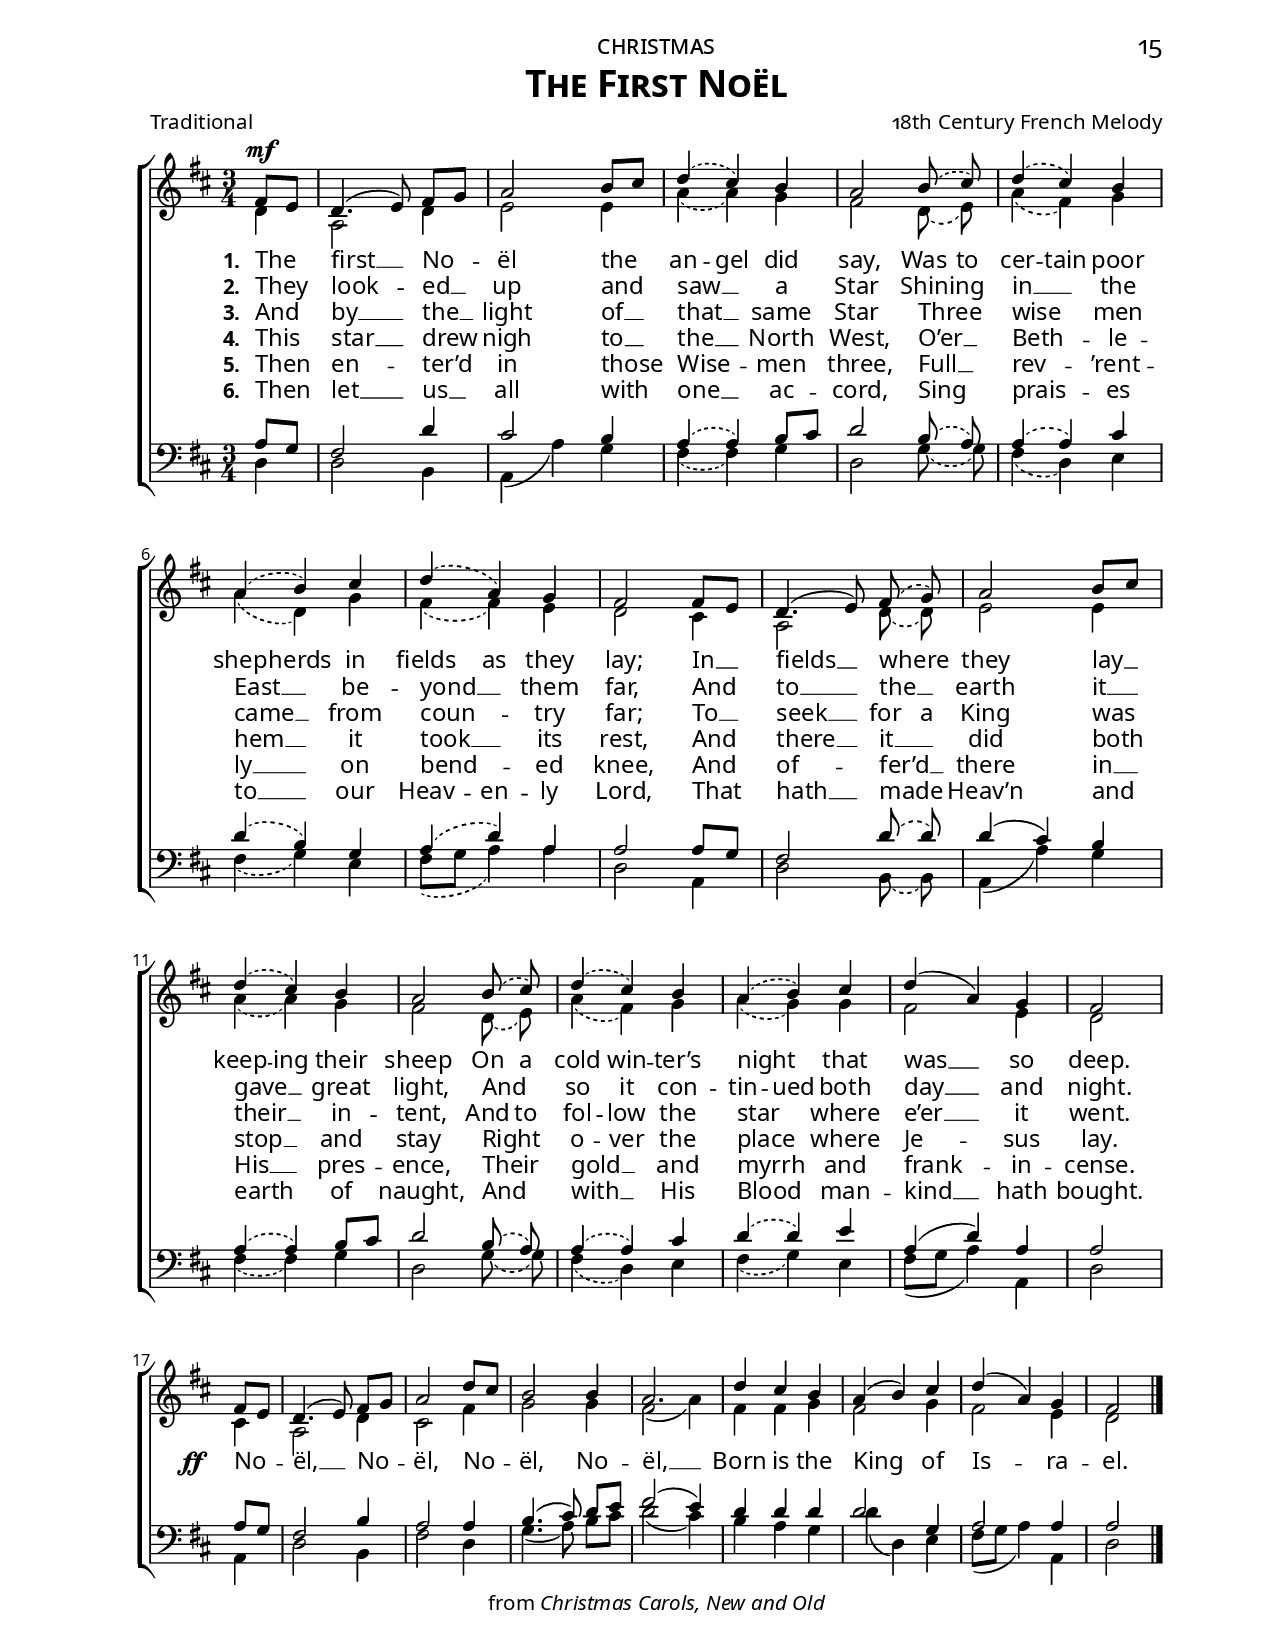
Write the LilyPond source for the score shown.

\version "2.14.2"
\include "util.ly"
\header {
  title = \markup{\override #'(font-name . "Garamond Premier Pro Semibold"){ \abs-fontsize #18 \smallCapsOldStyle"The First Noël"}}
  poet = \markup\oldStyleNum"Traditional"
  composer = \markup\oldStyleNum"18th Century French Melody"
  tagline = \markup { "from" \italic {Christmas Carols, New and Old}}
}
\paper {
  paper-height = 11\in
  paper-width = 8.5\in
  indent = 0\in
  %system-system-spacing = #'((basic-distance . 10) (padding . 0))
  system-system-spacing =
    #'((basic-distance . 0)
       (minimum-distance . 0)
       (padding . -5)
       (stretchability . 100))
  ragged-last-bottom = ##f
  ragged-bottom = ##f
  two-sided = ##t
  inner-margin = 1\in
  outer-margin = 0.75\in
  top-margin = 0.26\in
  bottom-margin = 0.25\in
  first-page-number = #015
  print-first-page-number = ##t
  headerLine = \markup{\override #'(font-name . "Garamond Premier Pro") \smallCapsOldStyle"christmas"}
  oddHeaderMarkup = \markup\fill-line{
     \override #'(font-name . "Garamond Premier Pro")\abs-fontsize #12.5
     \combine 
        \fill-line{"" \on-the-fly #print-page-number-check-first
        \oldStylePageNum""
        }
        \fill-line{\headerLine}
  }
  evenHeaderMarkup = \markup {
     \override #'(font-name . "Garamond Premier Pro")\abs-fontsize #12.5
     \combine
        \on-the-fly #print-page-number-check-first
        \oldStylePageNum""
        \fill-line{\headerLine}
  }
}
#(set-global-staff-size 18) \paper{ #(define fonts (make-pango-font-tree "Garamond Premier Pro" "Garamond Premier Pro" "Garamond Premier Pro" (/ 18 20))) }
global = {
  \key d \major
  \time 3/4
  \autoBeamOff
  \override DynamicLineSpanner #'staff-padding = #0.0
  \override DynamicLineSpanner #'Y-extent = #'(-0.5 . 0.5)
}

sopMusic = \relative c' {
  \partial 4 fis8[^\mf e] |
  d4.( e8) fis[ g] |
  a2 b8[ cis] |
  \slurDashed d4( cis) b |
  a2 b8\noBeam( cis) |
  d4( cis) b |
  
  a( b) cis |
  d( a) g |
  fis2 \slurSolid fis8[ e] |
  d4.( e8) \slurDashed fis8\noBeam( g) |
  \slurSolid a2 b8[ cis] |
  
  \slurDashed d4( cis) b |
  a2 b8\noBeam( cis) |
  d4( cis) b |
  a( b) cis |
  \slurSolid d( a) g |
  \partial 2 fis2 | \break
  
  \partial 4 fis8[ e] |
  d4.( e8) fis[ g] |
  a2 d8[ cis] |
  b2 b4 |
  a2. |
  d4 cis b |
  a( b) cis |
  d( a) g |
  \partial 2 fis2 \bar "|."
}
sopWords = \lyricmode {
  
}

altoMusic = \relative c' {
  d4 |
  a2 d4 |
  e2 e4 |
  \slurDashed a4( a) g |
  fis2 d8\noBeam( e) |
  a4( fis) g |
  
  a( d,) g |
  fis( fis) e |
  d2 cis4 |
  a2 d8\noBeam( d) |
  e2 e4 |
  
  a4( a) g |
  fis2 d8\noBeam( e) |
  a4( fis) g |
  a( g) g |
  fis2 e4 |
  d2 |
  
  cis4 |
  a2 d4 |
  cis2 fis4 |
  g2 g4 |
  \slurSolid fis2( a4) |
  fis4 fis g |
  fis2 g4 |
  fis2 e4 |
  d2 \bar "|."
}
altoWords = {
  \dropLyricsVI
  \lyricmode {
    \set stanza = #"1. "
    The first __ No -- ël the
    \set ignoreMelismata = ##t
    an -- gel did say,
    Was to cer -- tain poor shep -- herds in fields as they lay;
    \unset ignoreMelismata
    
    In __ fields __ where they lay __
    \set ignoreMelismata = ##t
    
    keep -- ing their sheep
    On a cold win -- ter’s night _ that was __ _ so deep.
    \unset ignoreMelismata
  }
  \set stanza = \markup\dynamic"ff   "
  \lyricmode {
    \dropLyricsIV
    No -- ël, __ No -- ël, No -- ël,
    \set associatedVoice = "altos"
    No -- ël, __
    \unset associatedVoice
    Born is the King of Is -- ra -- el.
  }
}
altoWordsII = \lyricmode {
  \dropLyricsVI
  \set stanza = #"2. "
  They look -- ed __ up and
  \set ignoreMelismata = ##t
  saw __ _ a Star
  Shin -- ing in __ _ the East __ _ be -- yond __ _ them far,
  \unset ignoreMelismata
  
  And to __ the __ earth it __
  \set ignoreMelismata = ##t
  
  gave __ _ great light,
  And _ so it con -- tin -- ued both day __ _ and night.
}
altoWordsIII = \lyricmode {
  \dropLyricsVI
  \set stanza = #"3. "
  And by
__
  the __ light of __ that __ same Star
  Three wise men came __ from coun -- try far;
  To __ seek __
\set ignoreMelismata = ##t
  for a King
\unset ignoreMelismata
  was their
__
  in -- tent,
\set ignoreMelismata = ##t
  And to fol -- low the star _ where e’er __ _ it went.
}
altoWordsIV = \lyricmode {
  \dropLyricsVI
  \set stanza = #"4. "
  This star __ drew nigh to __ 
  \set ignoreMelismata = ##t
  the __ _ North West,
  O’er
__
  _ Beth -- _ le -- hem __ _ it took __ _ its rest,
  \unset ignoreMelismata
  
  And there __ it __ did both
  \set ignoreMelismata = ##t
  
  stop __ _ and stay
  Right _ o -- ver the place _ where Je -- _ sus lay.
}
altoWordsV = \lyricmode {
  \dropLyricsVI
  \set stanza = #"5. "
  Then en -- ter’d in those
  \set ignoreMelismata = ##t
  Wise -- _ men three,
  Full __ _ rev -- _ ’rent -- ly __ _ on bend -- _ ed knee,
  \unset ignoreMelismata
  
  And of -- fer’d
__
  there in __
  \set ignoreMelismata = ##t
  
  His __ _ pres -- ence,
  Their _ gold __ _ and myrrh _ and frank -- _ in -- cense.
}
altoWordsVI = \lyricmode {
  \dropLyricsVI
  \set stanza = #"6. "
  Then let __ us __ all with one __ ac -- cord,
  Sing prais -- es to __ our
\set ignoreMelismata = ##t
  Heav -- en -- ly Lord,
\unset ignoreMelismata
  That hath __ made Heav’n and earth of naught,
  And with __ His Blood man -- kind __ hath bought.
}

tenorMusic = \relative c' {
  a8[ g] |
  fis2 d'4 |
  cis2 b4 |
  \slurDashed a4( a) \slurSolid b8[ cis] |
  d2 \slurDashed b8\noBeam( a) |
  a4( a) cis |
  
  d( b) g |
  a( d) a |
  a2 \slurSolid a8[ g] |
  fis2 \slurDashed d'8\noBeam( d) |
  \slurSolid d4( cis) b |
  
  \slurDashed a( a) \slurSolid b8[ cis] |
  d2 \slurDashed b8\noBeam( a) |
  a4( a) cis |
  d4( d) e |
  \slurSolid a,( d) a |
  a2 |
  
  a8[ g] |
  fis2 b4 |
  a2 a4 |
  b4.( cis8) d[ e] |
  fis2( e4) |
  d d d |
  d2 g,4 |
  a2 a4 |
  a2 \bar "|."
}
tenorWords = \lyricmode {

}

bassMusic = \relative c {
  d4 |
  d2 b4 |
  a( a') g |
  \slurDashed fis( fis) g |
  d2 g8\noBeam( g) |
  fis4( d) e |
  
  fis( g) e |
  fis8[( g] a4) a |
  d,2 a4 |
  d2 b8\noBeam( b) |
  \slurSolid a4( a') g |
  
  \slurDashed fis( fis) g |
  d2 g8\noBeam( g) |
  fis4( d) e |
  fis( g) e |
  \slurSolid fis8[( g] a4) a, |
  d2 |
  
  a4 |
  d2 b4 |
  fis'2 d4 |
  g4.( a8) b[ cis] |
  d2( cis4) |
  b a g |
  d'( d,) e |
  fis8[( g] a4) a, |
  d2 \bar "|."
}
bassWords = \lyricmode {

}

\score {
  <<
   \new ChoirStaff <<
%    \new Lyrics = sopranos \with { \override VerticalAxisGroup #'nonstaff-relatedstaff-spacing = #'((basic-distance . 1)) }
    \new Staff = women <<
      \new Voice = "sopranos" { \voiceOne << \global \sopMusic >> }
      \new Voice = "altos" { \voiceTwo << \global \altoMusic >> }
    >>
    \new Lyrics \with { alignAboveContext = #"women" \override VerticalAxisGroup #'nonstaff-relatedstaff-spacing = #'((basic-distance . 1))} \lyricsto "sopranos" \sopWords
     \new Lyrics = "altosVI"  \with { alignBelowContext = #"women" \override VerticalAxisGroup #'nonstaff-relatedstaff-spacing = #'((basic-distance . 1))} \lyricsto "sopranos" \altoWordsVI
    \new Lyrics = "altosV"  \with { alignBelowContext = #"women" \override VerticalAxisGroup #'nonstaff-relatedstaff-spacing = #'((basic-distance . 1))} \lyricsto "sopranos" \altoWordsV
    \new Lyrics = "altosIV"  \with { alignBelowContext = #"women" \override VerticalAxisGroup #'nonstaff-relatedstaff-spacing = #'((basic-distance . 1))} \lyricsto "sopranos" \altoWordsIV
    \new Lyrics = "altosIII"  \with { alignBelowContext = #"women" \override VerticalAxisGroup #'nonstaff-relatedstaff-spacing = #'((basic-distance . 1))} \lyricsto "sopranos" \altoWordsIII
    \new Lyrics = "altosII"  \with { alignBelowContext = #"women" \override VerticalAxisGroup #'nonstaff-relatedstaff-spacing = #'((basic-distance . 1))} \lyricsto "sopranos" \altoWordsII
    \new Lyrics = "altos"  \with { alignBelowContext = #"women" \override VerticalAxisGroup #'nonstaff-relatedstaff-spacing = #'((basic-distance . 1))} \lyricsto "sopranos" \altoWords
   \new Staff = men <<
      \clef bass
      \new Voice = "tenors" { \voiceOne << \global \tenorMusic >> }
      \new Voice = "basses" { \voiceTwo << \global \bassMusic >> }
    >>
    \new Lyrics \with { alignAboveContext = #"men" \override VerticalAxisGroup #'nonstaff-relatedstaff-spacing = #'((basic-distance . 1)) } \lyricsto "tenors" \tenorWords
    \new Lyrics \with { alignBelowContext = #"men" \override VerticalAxisGroup #'nonstaff-relatedstaff-spacing = #'((basic-distance . 1)) } \lyricsto "basses" \bassWords
  >>
%    \new PianoStaff << \new Staff { \new Voice { \pianoRH } } \new Staff { \clef "bass" \pianoLH } >>
  >>
  \layout {
  \context {
    \Lyrics
    \override LyricText #'font-size = #1.3
  }
    \context {
      \Score
      %\override SpacingSpanner #'base-shortest-duration = #(ly:make-moment 1 8)
      %\override SpacingSpanner #'common-shortest-duration = #(ly:make-moment 1 4)
    }
    \context {
      % Remove all empty staves
      % \Staff \RemoveEmptyStaves \override VerticalAxisGroup #'remove-first = ##t
    }
    \context {
      \Lyrics
      \override LyricText #'X-offset = #center-on-word
    }
  }
}

